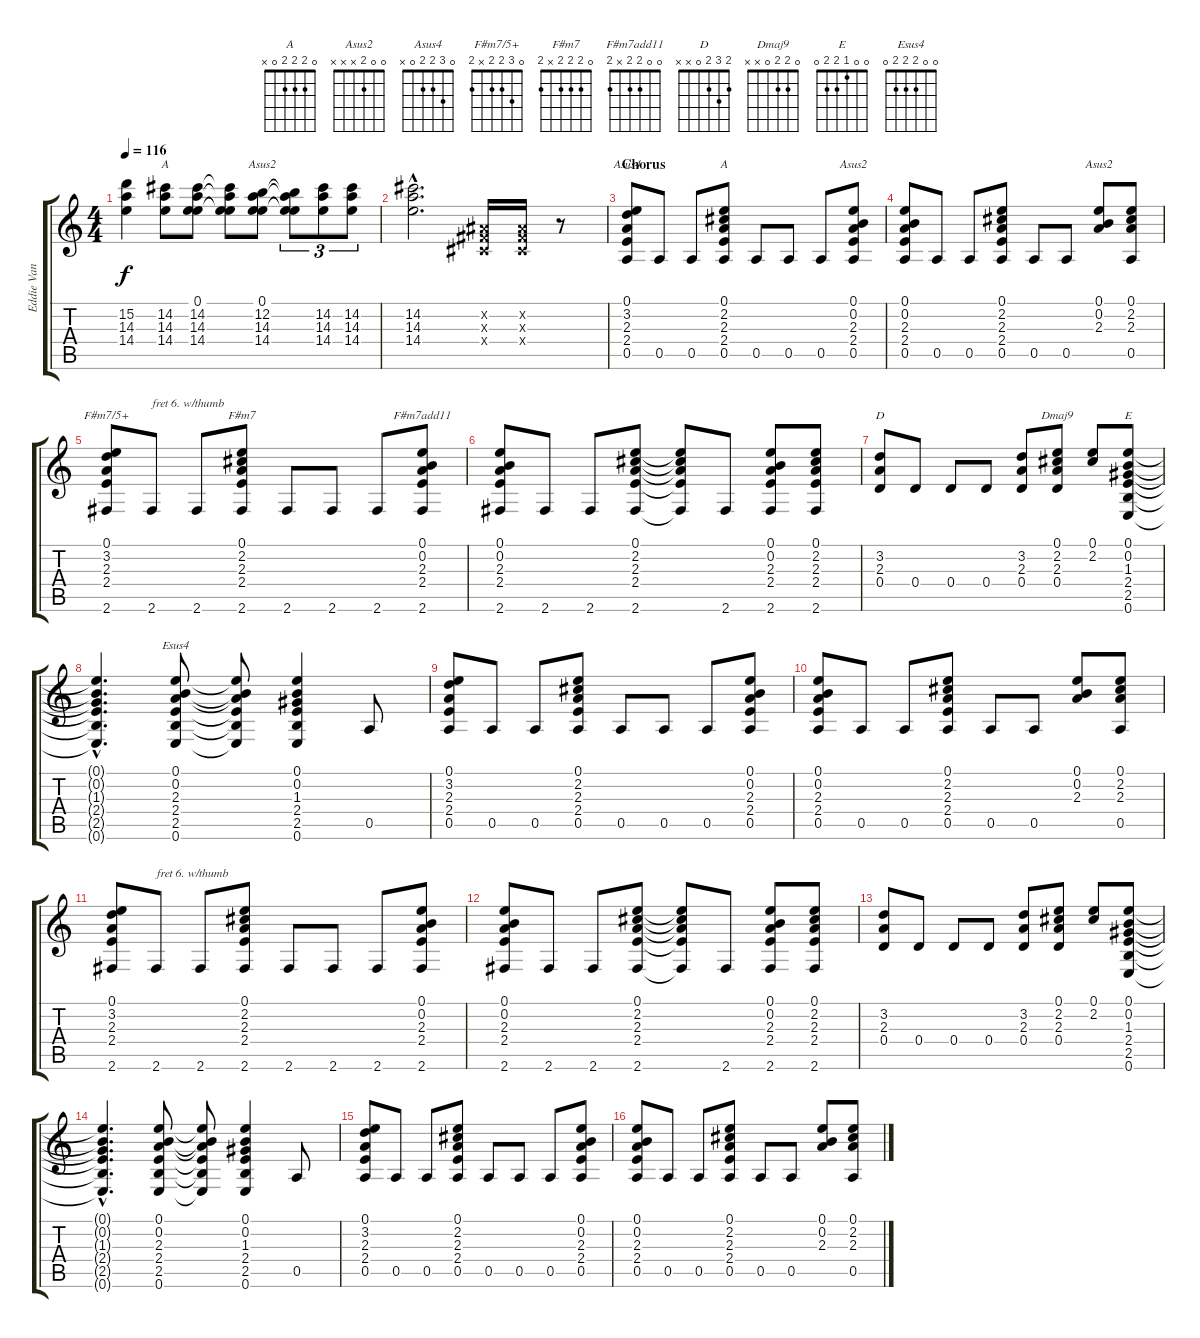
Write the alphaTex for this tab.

\track ("Eddie Van Halen (Lead)" "Eddie Van ") {instrument electricguitarclean}
\staff {score tabs}
\tuning (E4 B3 G3 D3 A2 E2) {hide}
\chord ("A" x 14 14 14 x x) {firstfret 14}
\chord ("Asus2" 12 12 14 14 12 x) {firstfret 12 barre 12}
\chord ("Asus4" 0 3 2 2 0 x)
\chord ("A" 0 2 2 2 0 x)
\chord ("Asus2" 0 0 2 2 0 x)
\chord ("Asus2" 0 0 2 x x x)
\chord ("F#m7/5+" 0 3 2 2 x 2)
\chord ("F#m7" 0 2 2 2 x 2)
\chord ("F#m7add11" 0 0 2 2 x 2)
\chord ("D" 2 3 2 0 x x)
\chord ("Dmaj9" 0 2 2 0 x x)
\chord ("E" 0 0 1 2 2 0)
\chord ("Esus4" 0 0 2 2 2 0)
\ts (4 4)
\tempo 116
\clef g2
\ks c
(15.2 14.3 14.4).4{dy f} (14.2 14.3 14.4).8{ch "A"} (0.1 14.2 14.3 14.4).8 (0.1{t} 14.2{t} 14.3{t} 14.4{t}).8 (0.1 12.2 14.3 14.4).8{ch "Asus2"} (0.1{t} 12.2{t} 14.3{t} 14.4{t}).8{tu (3 2)} (14.2 14.3 14.4).8{tu (3 2)} (14.2 14.3 14.4).8{tu (3 2)} |
(14.2{hac} 14.3{hac} 14.4{hac}).2{d} (-1.2{x} -1.3{x} -1.4{x}).16 (-1.2{x} -1.3{x} -1.4{x}).16 r.8 |
\section ("" "Chorus")
(0.1 3.2 2.3 2.4 0.5).8{ch "Asus4"} 0.5.8 0.5.8 (0.1 2.2 2.3 2.4 0.5).8{ch "A"} 0.5.8 0.5.8 0.5.8 (0.1 0.2 2.3 2.4 0.5).8{ch "Asus2"} |
(0.1 0.2 2.3 2.4 0.5).8 0.5.8 0.5.8 (0.1 2.2 2.3 2.4 0.5).8 0.5.8 0.5.8 (0.1 0.2 2.3).8{ch "Asus2"} (0.1 2.2 2.3 0.5).8 |
(0.1 3.2 2.3 2.4 2.6).8{ch "F#m7/5+"} 2.6.8{txt "fret 6. w/thumb"} 2.6.8 (0.1 2.2 2.3 2.4 2.6).8{ch "F#m7"} 2.6.8 2.6.8 2.6.8 (0.1 0.2 2.3 2.4 2.6).8{ch "F#m7add11"} |
(0.1 0.2 2.3 2.4 2.6).8 2.6.8 2.6.8 (0.1 2.2 2.3 2.4 2.6).8 (0.1{t} 2.2{t} 2.3{t} 2.4{t} 2.6{t}).8 2.6.8 (0.1 0.2 2.3 2.4 2.6).8 (0.1 2.2 2.3 2.4 2.6).8 |
(3.2 2.3 0.4).8{ch "D"} 0.4.8 0.4.8 0.4.8 (3.2 2.3 0.4).8 (0.1 2.2 2.3 0.4).8{ch "Dmaj9"} (0.1 2.2).8 (0.1 0.2 1.3 2.4 2.5 0.6).8{ch "E"} |
(0.1{hac t} 0.2{hac t} 1.3{hac t} 2.4{hac t} 2.5{hac t} 0.6{hac t}).4{d} (0.1 0.2 2.3 2.4 2.5 0.6).8{ch "Esus4"} (0.1{t} 0.2{t} 2.3{t} 2.4{t} 2.5{t} 0.6{t}).8 (0.1 0.2 1.3 2.4 2.5 0.6).4 0.5.8 |
(0.1 3.2 2.3 2.4 0.5).8 0.5.8 0.5.8 (0.1 2.2 2.3 2.4 0.5).8 0.5.8 0.5.8 0.5.8 (0.1 0.2 2.3 2.4 0.5).8 |
(0.1 0.2 2.3 2.4 0.5).8 0.5.8 0.5.8 (0.1 2.2 2.3 2.4 0.5).8 0.5.8 0.5.8 (0.1 0.2 2.3).8 (0.1 2.2 2.3 0.5).8 |
(0.1 3.2 2.3 2.4 2.6).8 2.6.8{txt "fret 6. w/thumb"} 2.6.8 (0.1 2.2 2.3 2.4 2.6).8 2.6.8 2.6.8 2.6.8 (0.1 0.2 2.3 2.4 2.6).8 |
(0.1 0.2 2.3 2.4 2.6).8 2.6.8 2.6.8 (0.1 2.2 2.3 2.4 2.6).8 (0.1{t} 2.2{t} 2.3{t} 2.4{t} 2.6{t}).8 2.6.8 (0.1 0.2 2.3 2.4 2.6).8 (0.1 2.2 2.3 2.4 2.6).8 |
(3.2 2.3 0.4).8 0.4.8 0.4.8 0.4.8 (3.2 2.3 0.4).8 (0.1 2.2 2.3 0.4).8 (0.1 2.2).8 (0.1 0.2 1.3 2.4 2.5 0.6).8 |
(0.1{hac t} 0.2{hac t} 1.3{hac t} 2.4{hac t} 2.5{hac t} 0.6{hac t}).4{d} (0.1 0.2 2.3 2.4 2.5 0.6).8 (0.1{t} 0.2{t} 2.3{t} 2.4{t} 2.5{t} 0.6{t}).8 (0.1 0.2 1.3 2.4 2.5 0.6).4 0.5.8 |
(0.1 3.2 2.3 2.4 0.5).8 0.5.8 0.5.8 (0.1 2.2 2.3 2.4 0.5).8 0.5.8 0.5.8 0.5.8 (0.1 0.2 2.3 2.4 0.5).8 |
(0.1 0.2 2.3 2.4 0.5).8 0.5.8 0.5.8 (0.1 2.2 2.3 2.4 0.5).8 0.5.8 0.5.8 (0.1 0.2 2.3).8 (0.1 2.2 2.3 0.5).8
